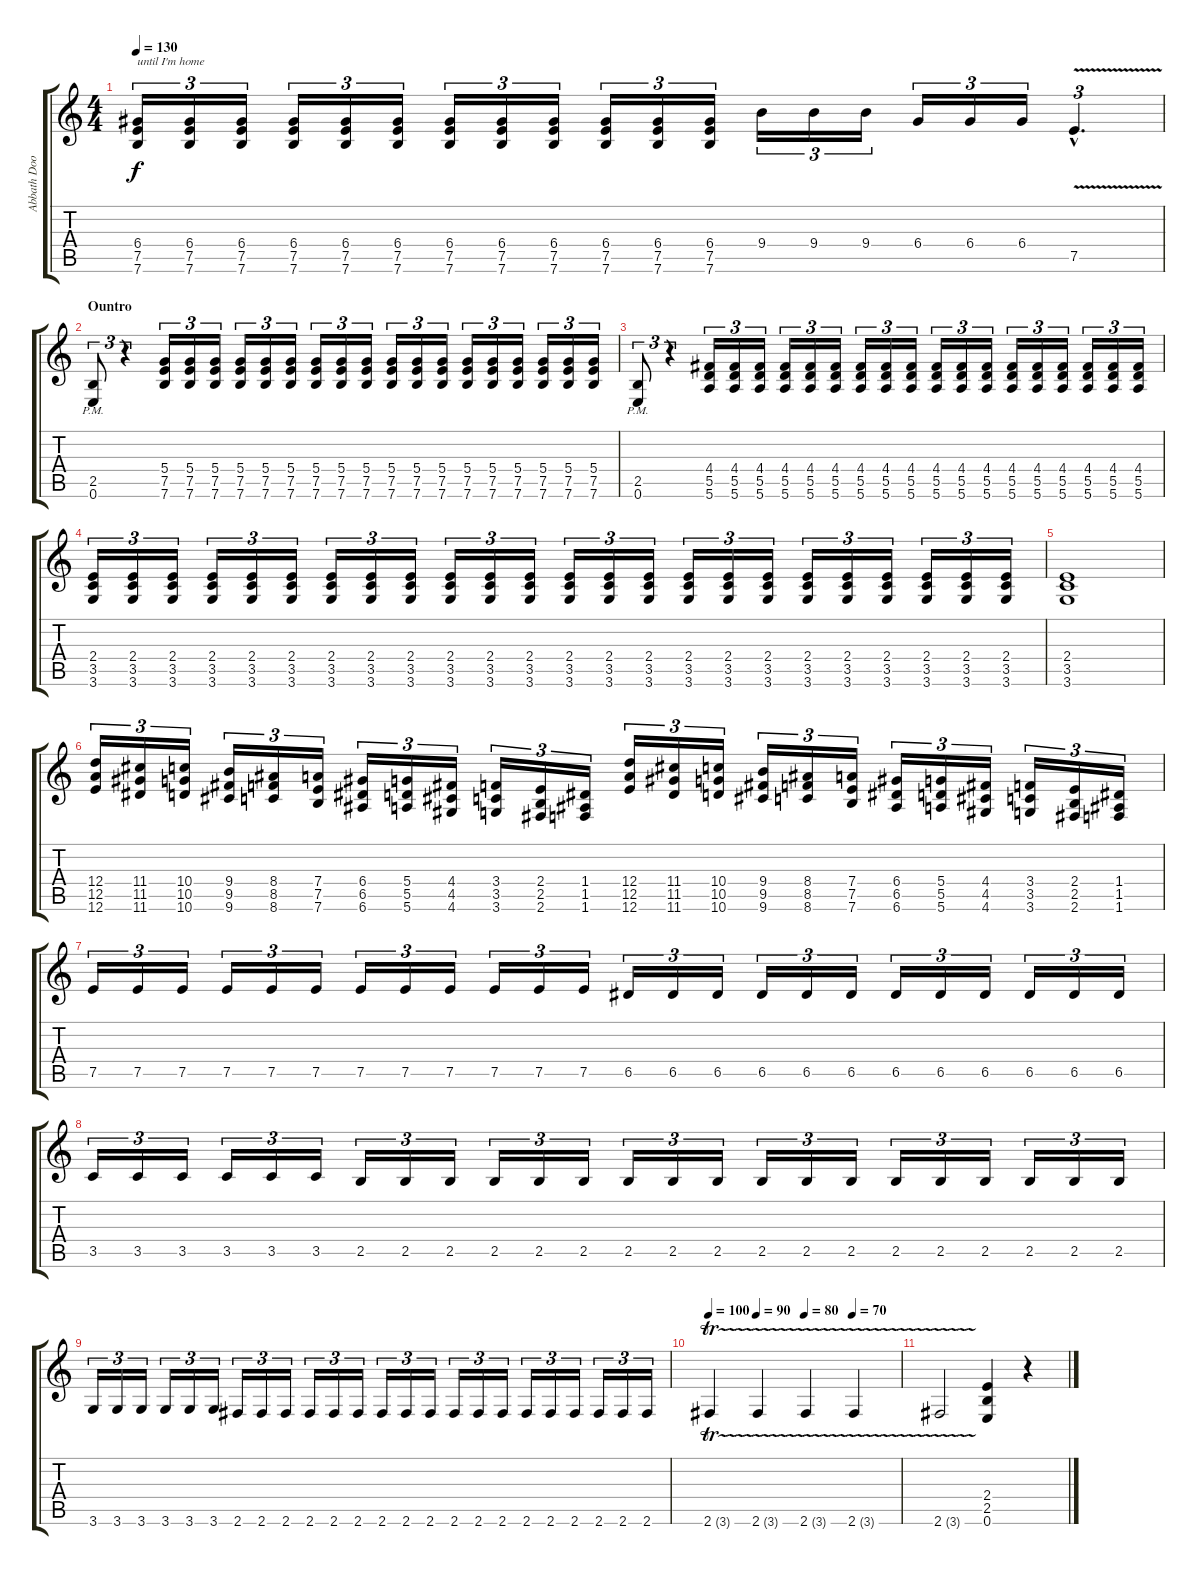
\track ("Abbath Doom Occulta (Guitar)" "Abbath Doo") {instrument distortionguitar}
\staff {score tabs}
\tuning (E4 B3 G3 D3 A2 E2) {hide}
\ts (4 4)
\tempo 130
\clef g2
\ks c
(6.4 7.5 7.6).16{tu (3 2) txt "until I'm home" dy f} (6.4 7.5 7.6).16{tu (3 2)} (6.4 7.5 7.6).16{tu (3 2)} (6.4 7.5 7.6).16{tu (3 2)} (6.4 7.5 7.6).16{tu (3 2)} (6.4 7.5 7.6).16{tu (3 2)} (6.4 7.5 7.6).16{tu (3 2)} (6.4 7.5 7.6).16{tu (3 2)} (6.4 7.5 7.6).16{tu (3 2)} (6.4 7.5 7.6).16{tu (3 2)} (6.4 7.5 7.6).16{tu (3 2)} (6.4 7.5 7.6).16{tu (3 2)} 9.4.16{tu (3 2)} 9.4.16{tu (3 2)} 9.4.16{tu (3 2)} 6.4.16{tu (3 2)} 6.4.16{tu (3 2)} 6.4.16{tu (3 2)} 7.5{v hac}.4{d tu (3 2)} |
\section ("" "Ountro")
(2.5{pm} 0.6).8{tu (3 2)} r.4{tu (3 2)} (5.4 7.5 7.6).16{tu (3 2)} (5.4 7.5 7.6).16{tu (3 2)} (5.4 7.5 7.6).16{tu (3 2)} (5.4 7.5 7.6).16{tu (3 2)} (5.4 7.5 7.6).16{tu (3 2)} (5.4 7.5 7.6).16{tu (3 2)} (5.4 7.5 7.6).16{tu (3 2)} (5.4 7.5 7.6).16{tu (3 2)} (5.4 7.5 7.6).16{tu (3 2)} (5.4 7.5 7.6).16{tu (3 2)} (5.4 7.5 7.6).16{tu (3 2)} (5.4 7.5 7.6).16{tu (3 2)} (5.4 7.5 7.6).16{tu (3 2)} (5.4 7.5 7.6).16{tu (3 2)} (5.4 7.5 7.6).16{tu (3 2)} (5.4 7.5 7.6).16{tu (3 2)} (5.4 7.5 7.6).16{tu (3 2)} (5.4 7.5 7.6).16{tu (3 2)} |
(2.5{pm} 0.6).8{tu (3 2)} r.4{tu (3 2)} (4.4 5.5 5.6).16{tu (3 2)} (4.4 5.5 5.6).16{tu (3 2)} (4.4 5.5 5.6).16{tu (3 2)} (4.4 5.5 5.6).16{tu (3 2)} (4.4 5.5 5.6).16{tu (3 2)} (4.4 5.5 5.6).16{tu (3 2)} (4.4 5.5 5.6).16{tu (3 2)} (4.4 5.5 5.6).16{tu (3 2)} (4.4 5.5 5.6).16{tu (3 2)} (4.4 5.5 5.6).16{tu (3 2)} (4.4 5.5 5.6).16{tu (3 2)} (4.4 5.5 5.6).16{tu (3 2)} (4.4 5.5 5.6).16{tu (3 2)} (4.4 5.5 5.6).16{tu (3 2)} (4.4 5.5 5.6).16{tu (3 2)} (4.4 5.5 5.6).16{tu (3 2)} (4.4 5.5 5.6).16{tu (3 2)} (4.4 5.5 5.6).16{tu (3 2)} |
(2.4 3.5 3.6).16{tu (3 2)} (2.4 3.5 3.6).16{tu (3 2)} (2.4 3.5 3.6).16{tu (3 2)} (2.4 3.5 3.6).16{tu (3 2)} (2.4 3.5 3.6).16{tu (3 2)} (2.4 3.5 3.6).16{tu (3 2)} (2.4 3.5 3.6).16{tu (3 2)} (2.4 3.5 3.6).16{tu (3 2)} (2.4 3.5 3.6).16{tu (3 2)} (2.4 3.5 3.6).16{tu (3 2)} (2.4 3.5 3.6).16{tu (3 2)} (2.4 3.5 3.6).16{tu (3 2)} (2.4 3.5 3.6).16{tu (3 2)} (2.4 3.5 3.6).16{tu (3 2)} (2.4 3.5 3.6).16{tu (3 2)} (2.4 3.5 3.6).16{tu (3 2)} (2.4 3.5 3.6).16{tu (3 2)} (2.4 3.5 3.6).16{tu (3 2)} (2.4 3.5 3.6).16{tu (3 2)} (2.4 3.5 3.6).16{tu (3 2)} (2.4 3.5 3.6).16{tu (3 2)} (2.4 3.5 3.6).16{tu (3 2)} (2.4 3.5 3.6).16{tu (3 2)} (2.4 3.5 3.6).16{tu (3 2)} |
(2.4 3.5 3.6).1 |
(12.4 12.5 12.6).16{tu (3 2) instrument guitarfretnoise} (11.4 11.5 11.6).16{tu (3 2)} (10.4 10.5 10.6).16{tu (3 2)} (9.4 9.5 9.6).16{tu (3 2)} (8.4 8.5 8.6).16{tu (3 2)} (7.4 7.5 7.6).16{tu (3 2)} (6.4 6.5 6.6).16{tu (3 2)} (5.4 5.5 5.6).16{tu (3 2)} (4.4 4.5 4.6).16{tu (3 2)} (3.4 3.5 3.6).16{tu (3 2)} (2.4 2.5 2.6).16{tu (3 2)} (1.4 1.5 1.6).16{tu (3 2)} (12.4 12.5 12.6).16{tu (3 2)} (11.4 11.5 11.6).16{tu (3 2)} (10.4 10.5 10.6).16{tu (3 2)} (9.4 9.5 9.6).16{tu (3 2)} (8.4 8.5 8.6).16{tu (3 2)} (7.4 7.5 7.6).16{tu (3 2)} (6.4 6.5 6.6).16{tu (3 2)} (5.4 5.5 5.6).16{tu (3 2)} (4.4 4.5 4.6).16{tu (3 2)} (3.4 3.5 3.6).16{tu (3 2)} (2.4 2.5 2.6).16{tu (3 2)} (1.4 1.5 1.6).16{tu (3 2)} |
7.5.16{tu (3 2) instrument distortionguitar} 7.5.16{tu (3 2)} 7.5.16{tu (3 2)} 7.5.16{tu (3 2)} 7.5.16{tu (3 2)} 7.5.16{tu (3 2)} 7.5.16{tu (3 2)} 7.5.16{tu (3 2)} 7.5.16{tu (3 2)} 7.5.16{tu (3 2)} 7.5.16{tu (3 2)} 7.5.16{tu (3 2)} 6.5.16{tu (3 2)} 6.5.16{tu (3 2)} 6.5.16{tu (3 2)} 6.5.16{tu (3 2)} 6.5.16{tu (3 2)} 6.5.16{tu (3 2)} 6.5.16{tu (3 2)} 6.5.16{tu (3 2)} 6.5.16{tu (3 2)} 6.5.16{tu (3 2)} 6.5.16{tu (3 2)} 6.5.16{tu (3 2)} |
3.5.16{tu (3 2)} 3.5.16{tu (3 2)} 3.5.16{tu (3 2)} 3.5.16{tu (3 2)} 3.5.16{tu (3 2)} 3.5.16{tu (3 2)} 2.5.16{tu (3 2)} 2.5.16{tu (3 2)} 2.5.16{tu (3 2)} 2.5.16{tu (3 2)} 2.5.16{tu (3 2)} 2.5.16{tu (3 2)} 2.5.16{tu (3 2)} 2.5.16{tu (3 2)} 2.5.16{tu (3 2)} 2.5.16{tu (3 2)} 2.5.16{tu (3 2)} 2.5.16{tu (3 2)} 2.5.16{tu (3 2)} 2.5.16{tu (3 2)} 2.5.16{tu (3 2)} 2.5.16{tu (3 2)} 2.5.16{tu (3 2)} 2.5.16{tu (3 2)} |
3.6.16{tu (3 2)} 3.6.16{tu (3 2)} 3.6.16{tu (3 2)} 3.6.16{tu (3 2)} 3.6.16{tu (3 2)} 3.6.16{tu (3 2)} 2.6.16{tu (3 2)} 2.6.16{tu (3 2)} 2.6.16{tu (3 2)} 2.6.16{tu (3 2)} 2.6.16{tu (3 2)} 2.6.16{tu (3 2)} 2.6.16{tu (3 2)} 2.6.16{tu (3 2)} 2.6.16{tu (3 2)} 2.6.16{tu (3 2)} 2.6.16{tu (3 2)} 2.6.16{tu (3 2)} 2.6.16{tu (3 2)} 2.6.16{tu (3 2)} 2.6.16{tu (3 2)} 2.6.16{tu (3 2)} 2.6.16{tu (3 2)} 2.6.16{tu (3 2)} |
\tempo 100
\tempo (90 0.25)
\tempo (80 0.5)
\tempo (70 0.75)
2.6{tr (3 32)}.4 2.6{tr (3 32)}.4 2.6{tr (3 32)}.4 2.6{tr (3 32)}.4 |
2.6{tr (3 32)}.2 (2.4 2.5 0.6).4 r.4
